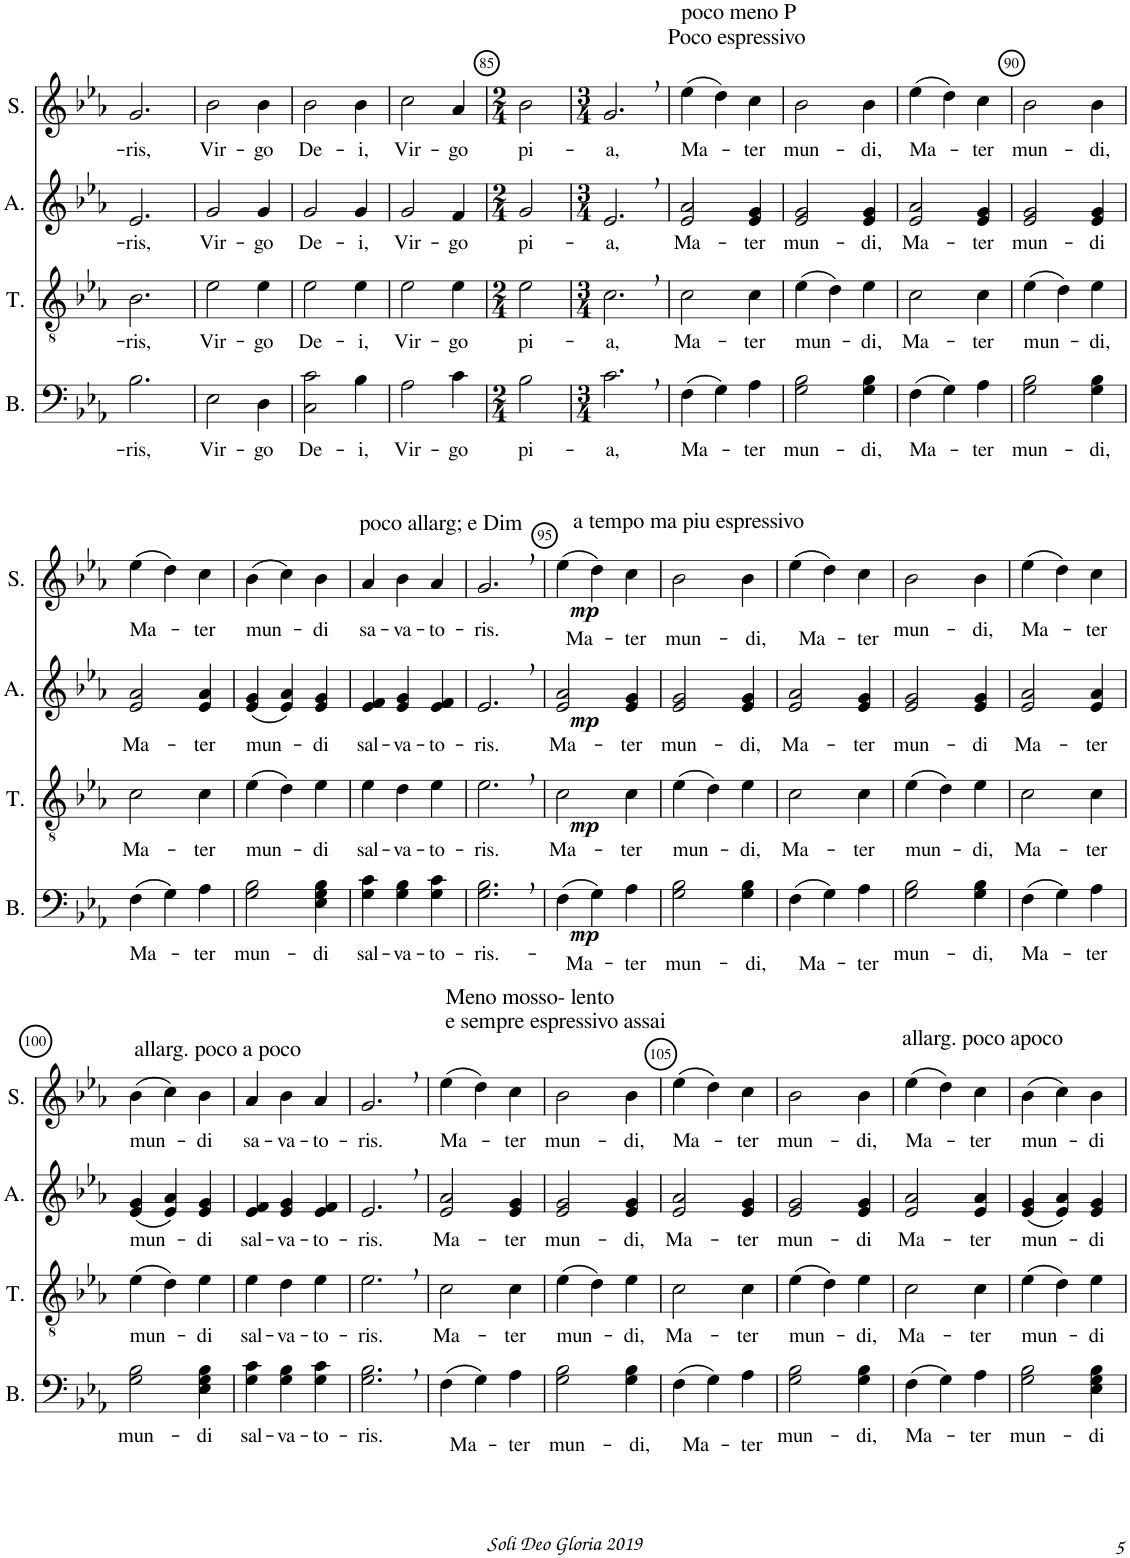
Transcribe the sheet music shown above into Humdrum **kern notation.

**kern	**text	**dynam	**kern	**text	**dynam	**kern	**text	**dynam	**kern	**text	**dynam
*part4	*part4	*part4	*part3	*part3	*part3	*part2	*part2	*part2	*part1	*part1	*part1
*staff4	*staff4	*staff4	*staff3	*staff3	*staff3	*staff2	*staff2	*staff2	*staff1	*staff1	*staff1
*I"Basse	*	*	*I"Ténor	*	*	*I"Alto	*	*	*I"Soprano	*	*
*I'B.	*	*	*I'T.	*	*	*I'A.	*	*	*I'S.	*	*
!!LO:PB:g=z
*clefF4	*	*	*clefGv2	*	*	*clefG2	*	*	*clefG2	*	*
*k[b-e-a-]	*	*	*k[b-e-a-]	*	*	*k[b-e-a-]	*	*	*k[b-e-a-]	*	*
*M3/4	*	*	*M3/4	*	*	*M3/4	*	*	*M3/4	*	*
=81	=81	=81	=81	=81	=81	=81	=81	=81	=81	=81	=81
!	!LO:LY:b	!	!	!LO:LY:b	!	!	!LO:LY:b	!	!	!LO:LY:b	!
2.B-\	-ris,	.	2.B-\	-ris,	.	2.e-/	-ris,	.	2.g/	-ris,	.
=82	=82	=82	=82	=82	=82	=82	=82	=82	=82	=82	=82
!	!LO:LY:b	!	!	!LO:LY:b	!	!	!LO:LY:b	!	!	!LO:LY:b	!
2E-\	Vir-	.	2e-\	Vir-	.	2g/	Vir-	.	2b-\	Vir-	.
!	!LO:LY:b	!	!	!LO:LY:b	!	!	!LO:LY:b	!	!	!LO:LY:b	!
4D\	-go	.	4e-\	-go	.	4g/	-go	.	4b-\	-go	.
=83	=83	=83	=83	=83	=83	=83	=83	=83	=83	=83	=83
!	!LO:LY:b	!	!	!LO:LY:b	!	!	!LO:LY:b	!	!	!LO:LY:b	!
2C\ 2c\	De-	.	2e-\	De-	.	2g/	De-	.	2b-\	De-	.
!	!LO:LY:b	!	!	!LO:LY:b	!	!	!LO:LY:b	!	!	!LO:LY:b	!
4B-\	-i,	.	4e-\	-i,	.	4g/	-i,	.	4b-\	-i,	.
=84	=84	=84	=84	=84	=84	=84	=84	=84	=84	=84	=84
!	!LO:LY:b	!	!	!LO:LY:b	!	!	!LO:LY:b	!	!	!LO:LY:b	!
2A-\	Vir-	.	2e-\	Vir-	.	2g/	Vir-	.	2cc\	Vir-	.
!	!LO:LY:b	!	!	!LO:LY:b	!	!	!LO:LY:b	!	!	!LO:LY:b	!
4c\	-go	.	4e-\	-go	.	4f/	-go	.	4a-/	-go	.
=85	=85	=85	=85	=85	=85	=85	=85	=85	=85	=85	=85
*M2/4	*	*	*M2/4	*	*	*M2/4	*	*	*M2/4	*	*
!	!LO:LY:b	!	!	!LO:LY:b	!	!	!LO:LY:b	!	!	!LO:LY:b	!
2B-\	pi-	.	2e-\	pi-	.	2g/	pi-	.	2b-\	pi-	.
=86	=86	=86	=86	=86	=86	=86	=86	=86	=86	=86	=86
*M3/4	*	*	*M3/4	*	*	*M3/4	*	*	*M3/4	*	*
!	!LO:LY:b	!	!	!LO:LY:b	!	!	!LO:LY:b	!	!	!LO:LY:b	!
2.c,\	-a,	.	2.c,\	-a,	.	2.e-,/	-a,	.	2.g,/	-a,	.
=87	=87	=87	=87	=87	=87	=87	=87	=87	=87	=87	=87
!	!	!	!	!	!	!	!	!	!LO:TX:a:t=Poco espressivo	!	!
!	!	!	!	!	!	!	!	!	!LO:TX:a:t=poco meno P	!	!
!	!LO:LY:b	!	!	!LO:LY:b	!	!	!LO:LY:b	!	!	!LO:LY:b	!
(4F\	Ma-	.	2c\	Ma-	.	2e-/ 2a-/	Ma-	.	(4ee-\	Ma-	.
4G\)	.	.	.	.	.	.	.	.	4dd\)	.	.
!	!LO:LY:b	!	!	!LO:LY:b	!	!	!LO:LY:b	!	!	!LO:LY:b	!
4A-\	-ter	.	4c\	-ter	.	4e-/ 4g/	-ter	.	4cc\	-ter	.
=88	=88	=88	=88	=88	=88	=88	=88	=88	=88	=88	=88
!	!LO:LY:b	!	!	!LO:LY:b	!	!	!LO:LY:b	!	!	!LO:LY:b	!
2G\ 2B-\	mun-	.	(4e-\	mun-	.	2e-/ 2g/	mun-	.	2b-\	mun-	.
.	.	.	4d\)	.	.	.	.	.	.	.	.
!	!LO:LY:b	!	!	!LO:LY:b	!	!	!LO:LY:b	!	!	!LO:LY:b	!
4G\ 4B-\	-di,	.	4e-\	-di,	.	4e-/ 4g/	-di,	.	4b-\	-di,	.
=89	=89	=89	=89	=89	=89	=89	=89	=89	=89	=89	=89
!	!LO:LY:b	!	!	!LO:LY:b	!	!	!LO:LY:b	!	!	!LO:LY:b	!
(4F\	Ma-	.	2c\	Ma-	.	2e-/ 2a-/	Ma-	.	(4ee-\	Ma-	.
4G\)	.	.	.	.	.	.	.	.	4dd\)	.	.
!	!LO:LY:b	!	!	!LO:LY:b	!	!	!LO:LY:b	!	!	!LO:LY:b	!
4A-\	-ter	.	4c\	-ter	.	4e-/ 4g/	-ter	.	4cc\	-ter	.
=90	=90	=90	=90	=90	=90	=90	=90	=90	=90	=90	=90
!	!LO:LY:b	!	!	!LO:LY:b	!	!	!LO:LY:b	!	!	!LO:LY:b	!
2G\ 2B-\	mun-	.	(4e-\	mun-	.	2e-/ 2g/	mun-	.	2b-\	mun-	.
.	.	.	4d\)	.	.	.	.	.	.	.	.
!	!LO:LY:b	!	!	!LO:LY:b	!	!	!LO:LY:b	!	!	!LO:LY:b	!
4G\ 4B-\	-di,	.	4e-\	-di,	.	4e-/ 4g/	-di	.	4b-\	-di,	.
!!LO:LB:g=z
=91	=91	=91	=91	=91	=91	=91	=91	=91	=91	=91	=91
!	!LO:LY:b	!	!	!LO:LY:b	!	!	!LO:LY:b	!	!	!LO:LY:b	!
(4F\	Ma-	.	2c\	Ma-	.	2e-/ 2a-/	Ma-	.	(4ee-\	Ma-	.
4G\)	.	.	.	.	.	.	.	.	4dd\)	.	.
!	!LO:LY:b	!	!	!LO:LY:b	!	!	!LO:LY:b	!	!	!LO:LY:b	!
4A-\	-ter	.	4c\	-ter	.	4e-/ 4a-/	-ter	.	4cc\	-ter	.
=92	=92	=92	=92	=92	=92	=92	=92	=92	=92	=92	=92
!	!LO:LY:b	!	!	!LO:LY:b	!	!	!LO:LY:b	!	!	!LO:LY:b	!
2G\ 2B-\	mun-	.	(4e-\	mun-	.	(4e-/ 4g/	mun-	.	(4b-\	mun-	.
.	.	.	4d\)	.	.	4e-/ 4a-/)	.	.	4cc\)	.	.
!	!LO:LY:b	!	!	!LO:LY:b	!	!	!LO:LY:b	!	!	!LO:LY:b	!
4E-\ 4G\ 4B-\	-di	.	4e-\	-di	.	4e-/ 4g/	-di	.	4b-\	-di	.
=93	=93	=93	=93	=93	=93	=93	=93	=93	=93	=93	=93
!	!	!	!	!	!	!	!	!	!LO:TX:a:t=poco allarg; e Dim	!	!
!	!LO:LY:b	!	!	!LO:LY:b	!	!	!LO:LY:b	!	!	!LO:LY:b	!
4G\ 4c\	sal-	.	4e-\	sal-	.	4e-/ 4f/	sal-	.	4a-/	sa-	.
!	!LO:LY:b	!	!	!LO:LY:b	!	!	!LO:LY:b	!	!	!LO:LY:b	!
4G\ 4B-\	-va-	.	4d\	-va-	.	4e-/ 4g/	-va-	.	4b-\	-va-	.
!	!LO:LY:b	!	!	!LO:LY:b	!	!	!LO:LY:b	!	!	!LO:LY:b	!
4G\ 4c\	-to-	.	4e-\	-to-	.	4e-/ 4f/	-to-	.	4a-/	-to-	.
=94	=94	=94	=94	=94	=94	=94	=94	=94	=94	=94	=94
!	!LO:LY:b	!	!	!LO:LY:b	!	!	!LO:LY:b	!	!	!LO:LY:b	!
2.G\, 2.B-\,	-ris.-	.	2.e-,\	-ris.	.	2.e-,/	-ris.	.	2.g,/	-ris.	.
=95	=95	=95	=95	=95	=95	=95	=95	=95	=95	=95	=95
!	!	!	!	!	!	!	!	!	!LO:TX:a:t=a tempo ma piu espressivo	!	!
!	!LO:LY:b	!LO:DY:b	!	!LO:LY:b	!LO:DY:b	!	!LO:LY:b	!LO:DY:b	!	!LO:LY:b	!LO:DY:b
(4F\	Ma-	mp	2c\	Ma-	mp	2e-/ 2a-/	Ma-	mp	(4ee-\	Ma-	mp
4G\)	.	.	.	.	.	.	.	.	4dd\)	.	.
!	!LO:LY:b	!	!	!LO:LY:b	!	!	!LO:LY:b	!	!	!LO:LY:b	!
4A-\	-ter	.	4c\	-ter	.	4e-/ 4g/	-ter	.	4cc\	-ter	.
=96	=96	=96	=96	=96	=96	=96	=96	=96	=96	=96	=96
!	!LO:LY:b	!	!	!LO:LY:b	!	!	!LO:LY:b	!	!	!LO:LY:b	!
2G\ 2B-\	mun-	.	(4e-\	mun-	.	2e-/ 2g/	mun-	.	2b-\	mun-	.
.	.	.	4d\)	.	.	.	.	.	.	.	.
!	!LO:LY:b	!	!	!LO:LY:b	!	!	!LO:LY:b	!	!	!LO:LY:b	!
4G\ 4B-\	-di,	.	4e-\	-di,	.	4e-/ 4g/	-di,	.	4b-\	-di,	.
=97	=97	=97	=97	=97	=97	=97	=97	=97	=97	=97	=97
!	!LO:LY:b	!	!	!LO:LY:b	!	!	!LO:LY:b	!	!	!LO:LY:b	!
(4F\	Ma-	.	2c\	Ma-	.	2e-/ 2a-/	Ma-	.	(4ee-\	Ma-	.
4G\)	.	.	.	.	.	.	.	.	4dd\)	.	.
!	!LO:LY:b	!	!	!LO:LY:b	!	!	!LO:LY:b	!	!	!LO:LY:b	!
4A-\	-ter	.	4c\	-ter	.	4e-/ 4g/	-ter	.	4cc\	-ter	.
=98	=98	=98	=98	=98	=98	=98	=98	=98	=98	=98	=98
!	!LO:LY:b	!	!	!LO:LY:b	!	!	!LO:LY:b	!	!	!LO:LY:b	!
2G\ 2B-\	mun-	.	(4e-\	mun-	.	2e-/ 2g/	mun-	.	2b-\	mun-	.
.	.	.	4d\)	.	.	.	.	.	.	.	.
!	!LO:LY:b	!	!	!LO:LY:b	!	!	!LO:LY:b	!	!	!LO:LY:b	!
4G\ 4B-\	-di,	.	4e-\	-di,	.	4e-/ 4g/	-di	.	4b-\	-di,	.
=99	=99	=99	=99	=99	=99	=99	=99	=99	=99	=99	=99
!	!LO:LY:b	!	!	!LO:LY:b	!	!	!LO:LY:b	!	!	!LO:LY:b	!
(4F\	Ma-	.	2c\	Ma-	.	2e-/ 2a-/	Ma-	.	(4ee-\	Ma-	.
4G\)	.	.	.	.	.	.	.	.	4dd\)	.	.
!	!LO:LY:b	!	!	!LO:LY:b	!	!	!LO:LY:b	!	!	!LO:LY:b	!
4A-\	-ter	.	4c\	-ter	.	4e-/ 4a-/	-ter	.	4cc\	-ter	.
!!LO:LB:g=z
=100	=100	=100	=100	=100	=100	=100	=100	=100	=100	=100	=100
!	!	!	!	!	!	!	!	!	!LO:TX:a:t=allarg. poco a poco	!	!
!	!LO:LY:b	!	!	!LO:LY:b	!	!	!LO:LY:b	!	!	!LO:LY:b	!
2G\ 2B-\	mun-	.	(4e-\	mun-	.	(4e-/ 4g/	mun-	.	(4b-\	mun-	.
.	.	.	4d\)	.	.	4e-/ 4a-/)	.	.	4cc\)	.	.
!	!LO:LY:b	!	!	!LO:LY:b	!	!	!LO:LY:b	!	!	!LO:LY:b	!
4E-\ 4G\ 4B-\	-di	.	4e-\	-di	.	4e-/ 4g/	-di	.	4b-\	-di	.
=101	=101	=101	=101	=101	=101	=101	=101	=101	=101	=101	=101
!	!LO:LY:b	!	!	!LO:LY:b	!	!	!LO:LY:b	!	!	!LO:LY:b	!
4G\ 4c\	sal-	.	4e-\	sal-	.	4e-/ 4f/	sal-	.	4a-/	sa-	.
!	!LO:LY:b	!	!	!LO:LY:b	!	!	!LO:LY:b	!	!	!LO:LY:b	!
4G\ 4B-\	-va-	.	4d\	-va-	.	4e-/ 4g/	-va-	.	4b-\	-va-	.
!	!LO:LY:b	!	!	!LO:LY:b	!	!	!LO:LY:b	!	!	!LO:LY:b	!
4G\ 4c\	-to-	.	4e-\	-to-	.	4e-/ 4f/	-to-	.	4a-/	-to-	.
=102	=102	=102	=102	=102	=102	=102	=102	=102	=102	=102	=102
!	!LO:LY:b	!	!	!LO:LY:b	!	!	!LO:LY:b	!	!	!LO:LY:b	!
2.G\, 2.B-\,	-ris.	.	2.e-,\	-ris.	.	2.e-,/	-ris.	.	2.g,/	-ris.	.
=103	=103	=103	=103	=103	=103	=103	=103	=103	=103	=103	=103
!	!	!	!	!	!	!	!	!	!LO:TX:a:t=Meno mosso- lento	!	!
!	!	!	!	!	!	!	!	!	!LO:TX:a:t=e sempre espressivo assai	!	!
!	!LO:LY:b	!	!	!LO:LY:b	!	!	!LO:LY:b	!	!	!LO:LY:b	!
(4F\	Ma-	.	2c\	Ma-	.	2e-/ 2a-/	Ma-	.	(4ee-\	Ma-	.
4G\)	.	.	.	.	.	.	.	.	4dd\)	.	.
!	!LO:LY:b	!	!	!LO:LY:b	!	!	!LO:LY:b	!	!	!LO:LY:b	!
4A-\	-ter	.	4c\	-ter	.	4e-/ 4g/	-ter	.	4cc\	-ter	.
=104	=104	=104	=104	=104	=104	=104	=104	=104	=104	=104	=104
!	!LO:LY:b	!	!	!LO:LY:b	!	!	!LO:LY:b	!	!	!LO:LY:b	!
2G\ 2B-\	mun-	.	(4e-\	mun-	.	2e-/ 2g/	mun-	.	2b-\	mun-	.
.	.	.	4d\)	.	.	.	.	.	.	.	.
!	!LO:LY:b	!	!	!LO:LY:b	!	!	!LO:LY:b	!	!	!LO:LY:b	!
4G\ 4B-\	-di,	.	4e-\	-di,	.	4e-/ 4g/	-di,	.	4b-\	-di,	.
=105	=105	=105	=105	=105	=105	=105	=105	=105	=105	=105	=105
!	!LO:LY:b	!	!	!LO:LY:b	!	!	!LO:LY:b	!	!	!LO:LY:b	!
(4F\	Ma-	.	2c\	Ma-	.	2e-/ 2a-/	Ma-	.	(4ee-\	Ma-	.
4G\)	.	.	.	.	.	.	.	.	4dd\)	.	.
!	!LO:LY:b	!	!	!LO:LY:b	!	!	!LO:LY:b	!	!	!LO:LY:b	!
4A-\	-ter	.	4c\	-ter	.	4e-/ 4g/	-ter	.	4cc\	-ter	.
=106	=106	=106	=106	=106	=106	=106	=106	=106	=106	=106	=106
!	!LO:LY:b	!	!	!LO:LY:b	!	!	!LO:LY:b	!	!	!LO:LY:b	!
2G\ 2B-\	mun-	.	(4e-\	mun-	.	2e-/ 2g/	mun-	.	2b-\	mun-	.
.	.	.	4d\)	.	.	.	.	.	.	.	.
!	!LO:LY:b	!	!	!LO:LY:b	!	!	!LO:LY:b	!	!	!LO:LY:b	!
4G\ 4B-\	-di,	.	4e-\	-di,	.	4e-/ 4g/	-di	.	4b-\	-di,	.
=107	=107	=107	=107	=107	=107	=107	=107	=107	=107	=107	=107
!	!	!	!	!	!	!	!	!	!LO:TX:a:t=allarg. poco apoco	!	!
!	!LO:LY:b	!	!	!LO:LY:b	!	!	!LO:LY:b	!	!	!LO:LY:b	!
(4F\	Ma-	.	2c\	Ma-	.	2e-/ 2a-/	Ma-	.	(4ee-\	Ma-	.
4G\)	.	.	.	.	.	.	.	.	4dd\)	.	.
!	!LO:LY:b	!	!	!LO:LY:b	!	!	!LO:LY:b	!	!	!LO:LY:b	!
4A-\	-ter	.	4c\	-ter	.	4e-/ 4a-/	-ter	.	4cc\	-ter	.
=108	=108	=108	=108	=108	=108	=108	=108	=108	=108	=108	=108
!	!LO:LY:b	!	!	!LO:LY:b	!	!	!LO:LY:b	!	!	!LO:LY:b	!
2G\ 2B-\	mun-	.	(4e-\	mun-	.	(4e-/ 4g/	mun-	.	(4b-\	mun-	.
.	.	.	4d\)	.	.	4e-/ 4a-/)	.	.	4cc\)	.	.
!	!LO:LY:b	!	!	!LO:LY:b	!	!	!LO:LY:b	!	!	!LO:LY:b	!
4E-\ 4G\ 4B-\	-di	.	4e-\	-di	.	4e-/ 4g/	-di	.	4b-\	-di	.
=	=	=	=	=	=	=	=	=	=	=	=
*-	*-	*-	*-	*-	*-	*-	*-	*-	*-	*-	*-
